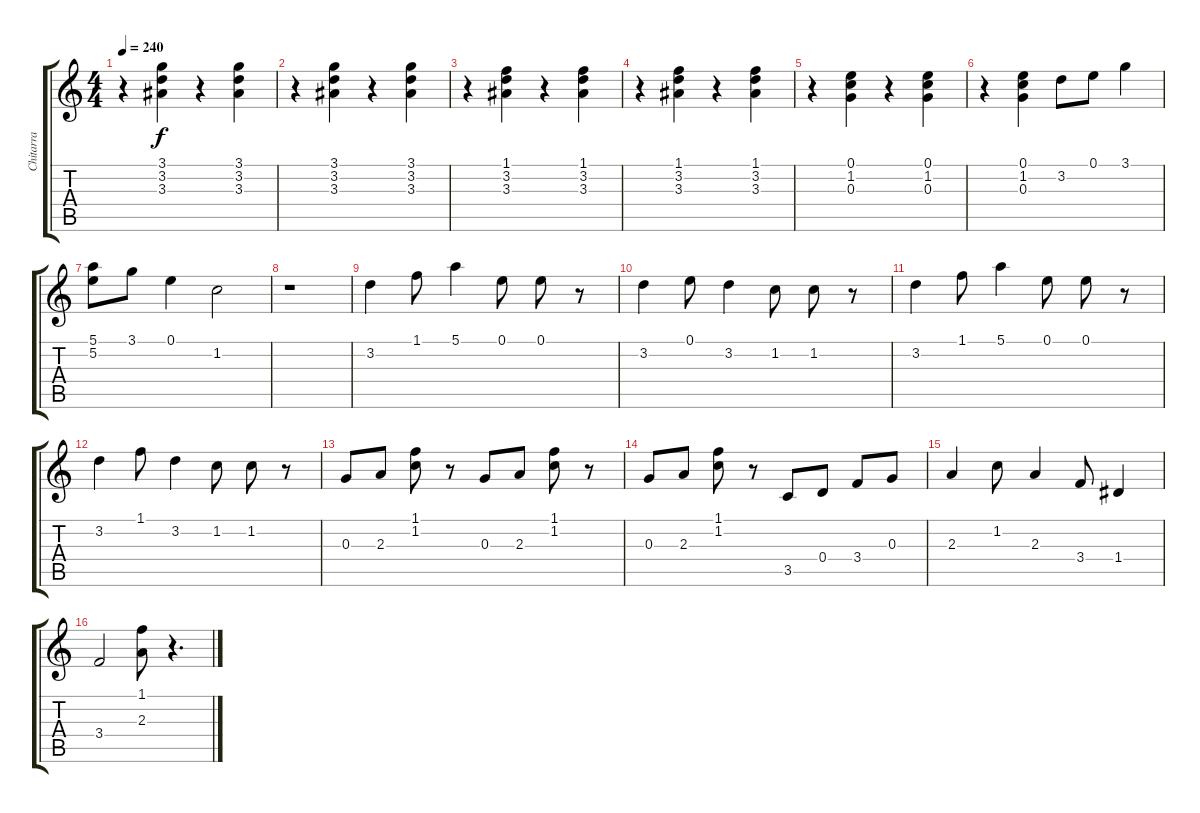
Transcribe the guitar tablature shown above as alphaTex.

\track ("Chitarra" "Chitarra") {instrument electricguitarclean}
\staff {score tabs}
\tuning (E4 B3 G3 D3 A2 E2) {hide}
\ts (4 4)
\tempo 240
\clef g2
\ks c
r.4{dy f} (3.1 3.2 3.3).4 r.4 (3.1 3.2 3.3).4 |
r.4 (3.1 3.2 3.3).4 r.4 (3.1 3.2 3.3).4 |
r.4 (1.1 3.2 3.3).4 r.4 (1.1 3.2 3.3).4 |
r.4 (1.1 3.2 3.3).4 r.4 (1.1 3.2 3.3).4 |
r.4 (0.1 1.2 0.3).4 r.4 (0.1 1.2 0.3).4 |
r.4 (0.1 1.2 0.3).4 3.2.8 0.1.8 3.1.4 |
(5.1 5.2).8 3.1.8 0.1.4 1.2.2 |
r.1 |
3.2.4 1.1.8 5.1.4 0.1.8 0.1.8 r.8 |
3.2.4 0.1.8 3.2.4 1.2.8 1.2.8 r.8 |
3.2.4 1.1.8 5.1.4 0.1.8 0.1.8 r.8 |
3.2.4 1.1.8 3.2.4 1.2.8 1.2.8 r.8 |
0.3.8 2.3.8 (1.1 1.2).8 r.8 0.3.8 2.3.8 (1.1 1.2).8 r.8 |
0.3.8 2.3.8 (1.1 1.2).8 r.8 3.5.8 0.4.8 3.4.8 0.3.8 |
2.3.4 1.2.8 2.3.4 3.4.8 1.4.4 |
3.4.2 (1.1 2.3).8 r.4{d}
